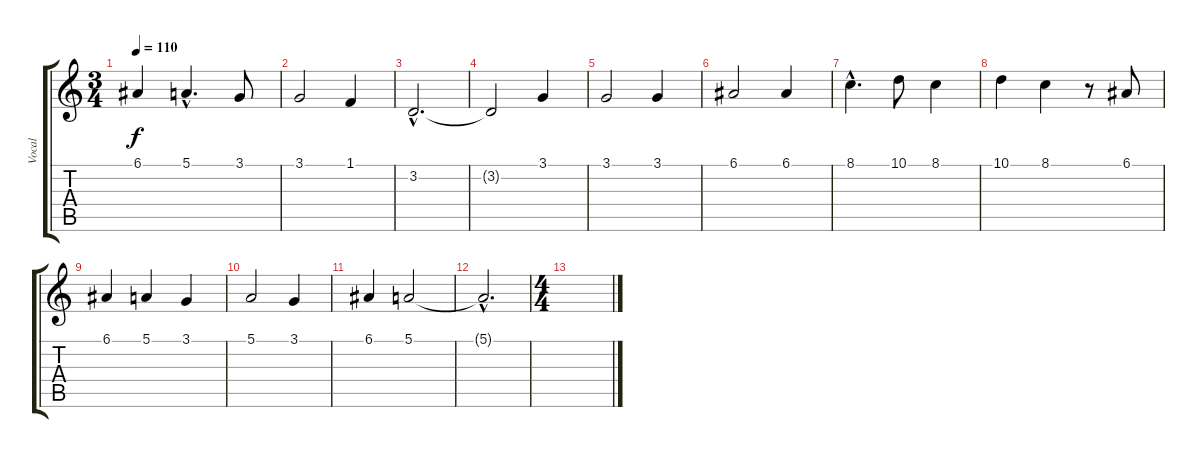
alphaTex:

\track ("Vocal" "Vocal") {instrument flute}
\staff {score tabs}
\tuning (E4 B3 G3 D3 A2 E2) {hide}
\ts (3 4)
\tempo 110
\clef g2
\ks c
6.1.4{dy f} 5.1{hac}.4{d} 3.1.8 |
3.1.2 1.1.4 |
3.2{hac}.2{d} |
3.2{t}.2 3.1.4 |
3.1.2 3.1.4 |
6.1.2 6.1.4 |
8.1{hac}.4{d} 10.1.8 8.1.4 |
10.1.4 8.1.4 r.8 6.1.8 |
6.1.4 5.1.4 3.1.4 |
5.1.2 3.1.4 |
6.1.4 5.1.2 |
5.1{hac t}.2{d} |
\ts (4 4)
